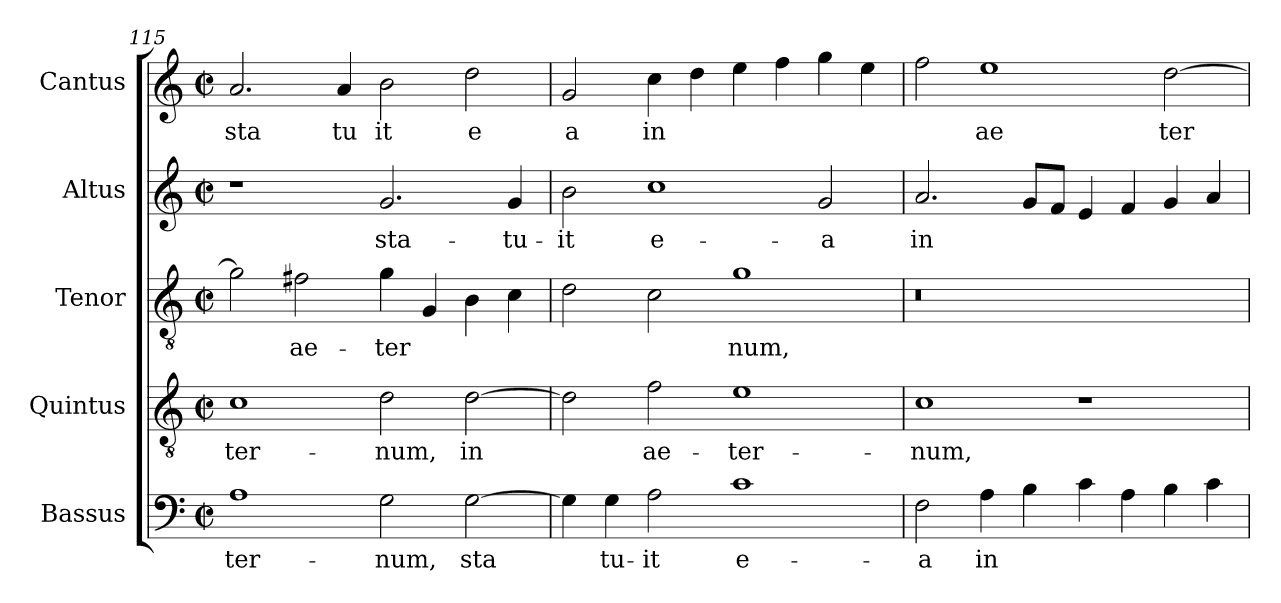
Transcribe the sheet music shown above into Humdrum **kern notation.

**kern	**text	**kern	**text	**kern	**text	**kern	**text	**kern	**text
*part5	*part5	*part4	*part4	*part3	*part3	*part2	*part2	*part1	*part1
*staff5	*staff5	*staff4	*staff4	*staff3	*staff3	*staff2	*staff2	*staff1	*staff1
*I"Bassus	*	*I"Quintus	*	*I"Tenor	*	*I"Altus	*	*I"Cantus	*
!!LO:LB:g=z
*clefF4	*	*clefGv2	*	*clefGv2	*	*clefG2	*	*clefG2	*
*k[]	*	*k[]	*	*k[]	*	*k[]	*	*k[]	*
*C:	*	*C:	*	*C:	*	*C:	*	*C:	*
*M2/2	*	*M2/2	*	*M2/2	*	*M2/2	*	*M2/2	*
*met(c|)	*	*met(c|)	*	*met(c|)	*	*met(c|)	*	*met(c|)	*
=115	=115	=115	=115	=115	=115	=115	=115	=115	=115
!	!LO:LY:b:cj	!	!LO:LY:b:cj	!	!LO:LY:b:cj	!	!	!	!LO:LY:b:cj
1A	ter-	1c	-ter-	2g\]	.	1r	.	2.a/	sta
!	!	!	!	!	!LO:LY:b:cj	!	!	!	!
.	.	.	.	2f#\	ae-	.	.	.	.
!	!	!	!	!	!	!	!	!	!LO:LY:b:cj
.	.	.	.	.	.	.	.	4a/	tu
!	!LO:LY:b:cj	!	!LO:LY:b:cj	!	!LO:LY:b:cj	!	!LO:LY:b:cj	!	!LO:LY:b:cj
2G\	-num,	2d\	-num,	4g\	-ter-	2.g/	sta-	2b\	it
!	!	!	!	!	!LO:LY:b:cj	!	!	!	!
.	.	.	.	4G/	--	.	.	.	.
!	!LO:LY:b:cj	!	!LO:LY:b:cj	!	!LO:LY:b:cj	!	!	!	!LO:LY:b:cj
[>2G\	sta-	[>2d\	in	4B\	--	.	.	2dd\	e
!	!	!	!	!	!LO:LY:b:cj	!	!LO:LY:b:cj	!	!
.	.	.	.	4c\	--	4g/	-tu-	.	.
=116	=116	=116	=116	=116	=116	=116	=116	=116	=116
!	!LO:LY:b:cj	!	!LO:LY:b:cj	!	!LO:LY:b:cj	!	!LO:LY:b:cj	!	!LO:LY:b:cj
4G\]	--	2d\]	.	2d\	--	2b\	-it	2g/	a
!	!LO:LY:b:cj	!	!	!	!	!	!	!	!
4G\	-tu-	.	.	.	.	.	.	.	.
!	!LO:LY:b:cj	!	!LO:LY:b:cj	!	!LO:LY:b:cj	!	!LO:LY:b:cj	!	!LO:LY:b:cj
2A\	-it	2f\	ae-	2c\	--	1cc	e-	4cc\	in
!	!	!	!	!	!	!	!	!	!LO:LY:b:cj
.	.	.	.	.	.	.	.	4dd\	.
!	!LO:LY:b:cj	!	!LO:LY:b:cj	!	!LO:LY:b:cj	!	!	!	!LO:LY:b:cj
1c	e-	1e	-ter-	1g	-num,	.	.	4ee\	.
!	!	!	!	!	!	!	!	!	!LO:LY:b:cj
.	.	.	.	.	.	.	.	4ff\	.
!	!	!	!	!	!	!	!LO:LY:b:cj	!	!LO:LY:b:cj
.	.	.	.	.	.	2g/	-a	4gg\	.
!	!	!	!	!	!	!	!	!	!LO:LY:b:cj
.	.	.	.	.	.	.	.	4ee\	.
=117	=117	=117	=117	=117	=117	=117	=117	=117	=117
!	!LO:LY:b:cj	!	!LO:LY:b:cj	!	!	!	!LO:LY:b:cj	!	!LO:LY:b:cj
2F\	-a	1c	-num,	0r	.	2.a/	in	2ff\	.
!	!LO:LY:b:cj	!	!	!	!	!	!	!	!LO:LY:b:cj
4A\	in	.	.	.	.	.	.	1ee	ae
!	!LO:LY:b:cj	!	!	!	!	!	!LO:LY:b:cj	!	!
4B\	.	.	.	.	.	8g/L	.	.	.
!	!	!	!	!	!	!	!LO:LY:b:cj	!	!
.	.	.	.	.	.	8f/J	.	.	.
!	!LO:LY:b:cj	!	!	!	!	!	!LO:LY:b:cj	!	!
4c\	.	1r	.	.	.	4e/	.	.	.
!	!LO:LY:b:cj	!	!	!	!	!	!LO:LY:b:cj	!	!
4A\	.	.	.	.	.	4f/	.	.	.
!	!LO:LY:b:cj	!	!	!	!	!	!LO:LY:b:cj	!	!LO:LY:b:cj
4B\	.	.	.	.	.	4g/	.	[>2dd\	ter
!	!LO:LY:b:cj	!	!	!	!	!	!LO:LY:b:cj	!	!
4c\	.	.	.	.	.	4a/	.	.	.
=	=	=	=	=	=	=	=	=	=
*-	*-	*-	*-	*-	*-	*-	*-	*-	*-
